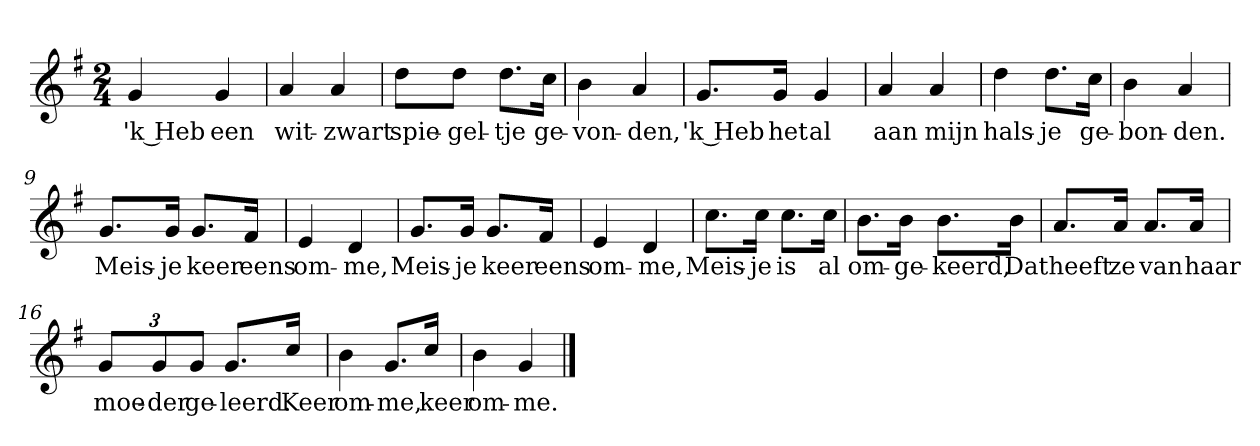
**kern	**text
*part1	*part1
*staff1	*staff1
*clefG2	*
*k[f#]	*
*G:	*
*M2/4	*
*MM120	*
=1	=1
4g	'k Heb
4g	een
=2	=2
4a	wit-
4a	-zwart
=3	=3
8dd\L	spie-
8dd\J	-gel-
8.dd\L	-tje
16cc\Jk	ge-
=4	=4
4b	-von-
4a	-den,
=5	=5
8.g/L	'k Heb
16g/Jk	het
4g	al
=6	=6
4a	aan
4a	mijn
=7	=7
4dd	hals-
8.dd\L	-je
16cc\Jk	ge-
=8	=8
4b	-bon-
4a	-den.
=9	=9
8.g/L	Meis-
16g/Jk	-je
8.g/L	keer
16f#/Jk	eens
=10	=10
4e	om-
4d	-me,
=11	=11
8.g/L	Meis-
16g/Jk	-je
8.g/L	keer
16f#/Jk	eens
=12	=12
4e	om-
4d	-me,
=13	=13
8.cc\L	Meis-
16cc\Jk	-je
8.cc\L	is
16cc\Jk	al
=14	=14
8.b\L	om-
16b\Jk	-ge-
8.b\L	-keerd,
16b\Jk	Dat
=15	=15
8.a/L	heeft
16a/Jk	ze
8.a/L	van
16a/Jk	haar
=16	=16
12g/L	moe-
12g/	-der
12g/J	ge-
8.g/L	-leerd.
16cc/Jk	Keer
=17	=17
4b	om-
8.g/L	-me,
16cc/Jk	keer
=18	=18
4b	om-
4g	-me.
==	==
*-	*-
